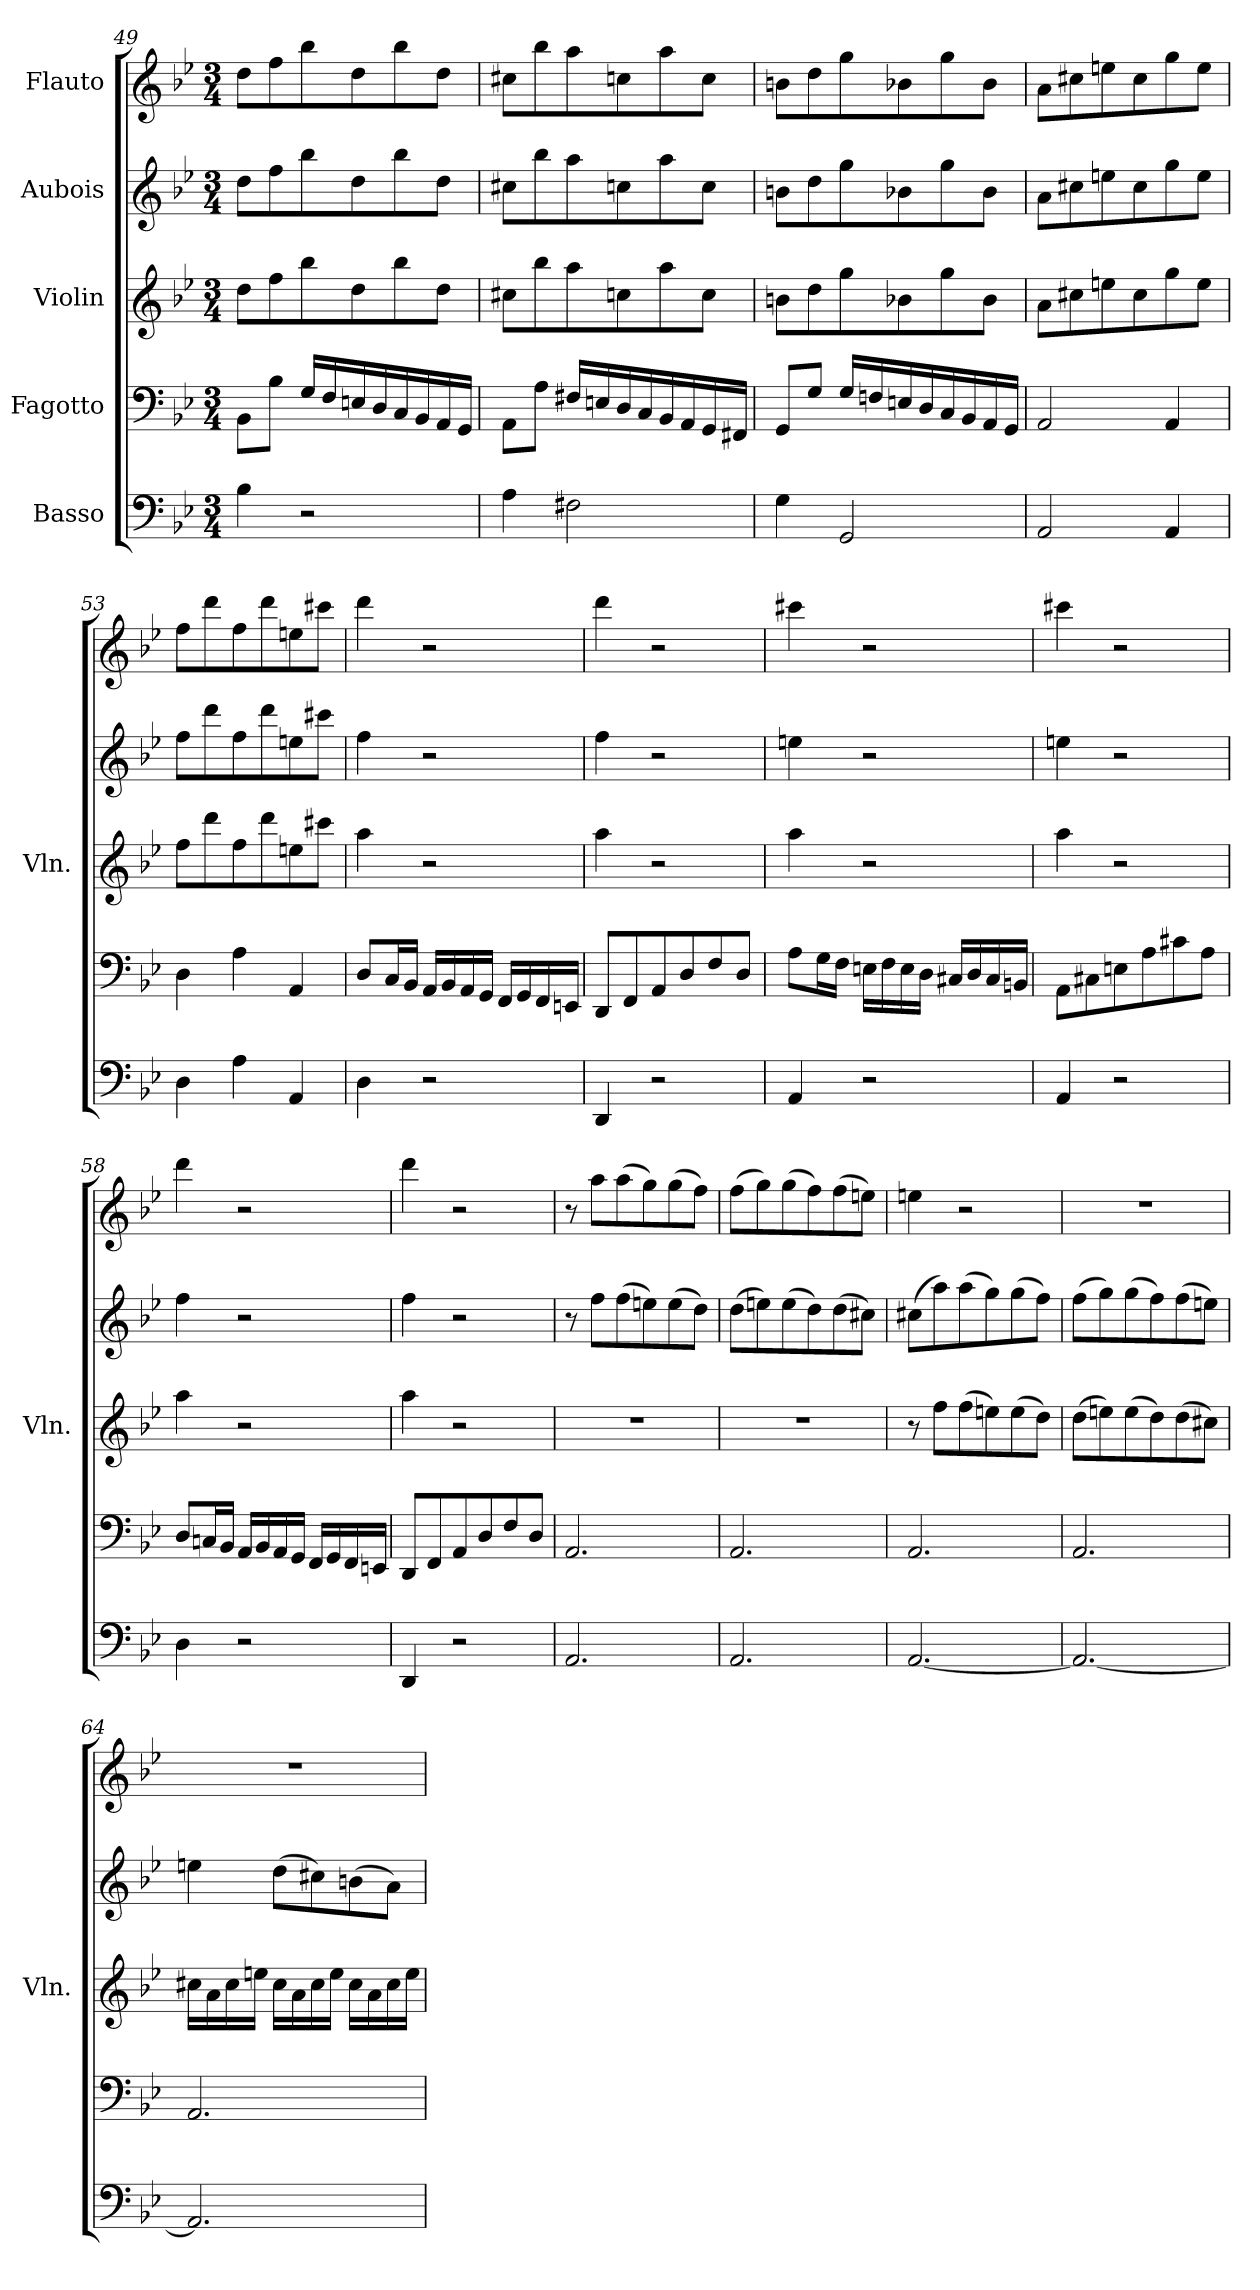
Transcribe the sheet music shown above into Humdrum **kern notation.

**kern	**kern	**kern	**kern	**kern
*part5	*part4	*part3	*part2	*part1
*staff5	*staff4	*staff3	*staff2	*staff1
*I"Basso	*I"Fagotto	*I"Violin	*I"Aubois	*I"Flauto
*	*	*I'Vln.	*	*
!!LO:LB:g=z
*clefF4	*clefF4	*clefG2	*clefG2	*clefG2
*k[b-e-]	*k[b-e-]	*k[b-e-]	*k[b-e-]	*k[b-e-]
*M3/4	*M3/4	*M3/4	*M3/4	*M3/4
=49	=49	=49	=49	=49
4B-\	8BB-\L	8dd\L	8dd\L	8dd\L
.	8B-\J	8ff\	8ff\	8ff\
2r	16G/LL	8bb-\	8bb-\	8bb-\
.	16F/	.	.	.
.	16En/	8dd\	8dd\	8dd\
.	16D/	.	.	.
.	16C/	8bb-\	8bb-\	8bb-\
.	16BB-/	.	.	.
.	16AA/	8dd\J	8dd\J	8dd\J
.	16GG/JJ	.	.	.
=50	=50	=50	=50	=50
4A\	8AA\L	8cc#X\L	8cc#X\L	8cc#X\L
.	8A\J	8bb-\	8bb-\	8bb-\
2F#X\	16F#X/LL	8aa\	8aa\	8aa\
.	16En/	.	.	.
.	16D/	8ccn\	8ccn\	8ccn\
.	16C/	.	.	.
.	16BB-/	8aa\	8aa\	8aa\
.	16AA/	.	.	.
.	16GG/	8cc\J	8cc\J	8cc\J
.	16FF#X/JJ	.	.	.
=51	=51	=51	=51	=51
4G\	8GG/L	8bn\L	8bn\L	8bn\L
.	8G/J	8dd\	8dd\	8dd\
2GG/	16G/LL	8gg\	8gg\	8gg\
.	16Fn/	.	.	.
.	16En/	8b-X\	8b-X\	8b-X\
.	16D/	.	.	.
.	16C/	8gg\	8gg\	8gg\
.	16BB-/	.	.	.
.	16AA/	8b-\J	8b-\J	8b-\J
.	16GG/JJ	.	.	.
=52	=52	=52	=52	=52
2AA/	2AA/	8a\L	8a\L	8a\L
.	.	8cc#X\	8cc#X\	8cc#X\
.	.	8een\	8een\	8een\
.	.	8cc#\	8cc#\	8cc#\
4AA/	4AA/	8gg\	8gg\	8gg\
.	.	8ee\J	8ee\J	8ee\J
=53	=53	=53	=53	=53
4D\	4D\	8ff\L	8ff\L	8ff\L
.	.	8ddd\	8ddd\	8ddd\
4A\	4A\	8ff\	8ff\	8ff\
.	.	8ddd\	8ddd\	8ddd\
4AA/	4AA/	8een\	8een\	8een\
.	.	8ccc#X\J	8ccc#X\J	8ccc#X\J
=54	=54	=54	=54	=54
4D\	8D/L	4aa\	4ff\	4ddd\
.	16C/L	.	.	.
.	16BB-/JJ	.	.	.
2r	16AA/LL	2r	2r	2r
.	16BB-/	.	.	.
.	16AA/	.	.	.
.	16GG/JJ	.	.	.
.	16FF/LL	.	.	.
.	16GG/	.	.	.
.	16FF/	.	.	.
.	16EEn/JJ	.	.	.
=55	=55	=55	=55	=55
4DD/	8DD/L	4aa\	4ff\	4ddd\
.	8FF/	.	.	.
2r	8AA/	2r	2r	2r
.	8D/	.	.	.
.	8F/	.	.	.
.	8D/J	.	.	.
!!LO:PB:g=z
=56	=56	=56	=56	=56
4AA/	8A\L	4aa\	4een\	4ccc#X\
.	16G\L	.	.	.
.	16F\JJ	.	.	.
2r	16En\LL	2r	2r	2r
.	16F\	.	.	.
.	16E\	.	.	.
.	16D\JJ	.	.	.
.	16C#X/LL	.	.	.
.	16D/	.	.	.
.	16C#/	.	.	.
.	16BBn/JJ	.	.	.
=57	=57	=57	=57	=57
4AA/	8AA\L	4aa\	4een\	4ccc#X\
.	8C#X\	.	.	.
2r	8En\	2r	2r	2r
.	8A\	.	.	.
.	8c#X\	.	.	.
.	8A\J	.	.	.
=58	=58	=58	=58	=58
4D\	8D/L	4aa\	4ff\	4ddd\
.	16Cn/L	.	.	.
.	16BB-/JJ	.	.	.
2r	16AA/LL	2r	2r	2r
.	16BB-/	.	.	.
.	16AA/	.	.	.
.	16GG/JJ	.	.	.
.	16FF/LL	.	.	.
.	16GG/	.	.	.
.	16FF/	.	.	.
.	16EEn/JJ	.	.	.
=59	=59	=59	=59	=59
4DD/	8DD/L	4aa\	4ff\	4ddd\
.	8FF/	.	.	.
2r	8AA/	2r	2r	2r
.	8D/	.	.	.
.	8F/	.	.	.
.	8D/J	.	.	.
=60	=60	=60	=60	=60
2.AA/	2.AA/	2.r	8r	8r
.	.	.	8ff\L	8aa\L
.	.	.	(>8ff\	(>8aa\
.	.	.	8een\)	8gg\)
.	.	.	(>8ee\	(>8gg\
.	.	.	8dd\J)	8ff\J)
=61	=61	=61	=61	=61
2.AA/	2.AA/	2.r	(>8dd\L	(>8ff\L
.	.	.	8een\)	8gg\)
.	.	.	(>8ee\	(>8gg\
.	.	.	8dd\)	8ff\)
.	.	.	(>8dd\	(>8ff\
.	.	.	8cc#X\J)	8een\J)
=62	=62	=62	=62	=62
[2.AA/	2.AA/	8r	(>8cc#X\L	4een\
.	.	8ff\L	8aa\)	.
.	.	(>8ff\	(>8aa\	2r
.	.	8een\)	8gg\)	.
.	.	(>8ee\	(>8gg\	.
.	.	8dd\J)	8ff\J)	.
=63	=63	=63	=63	=63
2.AA/_	2.AA/	(>8dd\L	(>8ff\L	2.r
.	.	8een\)	8gg\)	.
.	.	(>8ee\	(>8gg\	.
.	.	8dd\)	8ff\)	.
.	.	(>8dd\	(>8ff\	.
.	.	8cc#X\J)	8een\J)	.
!!LO:LB:g=z
=64	=64	=64	=64	=64
2.AA/]	2.AA/	16cc#X\LL	4een\	2.r
.	.	16a\	.	.
.	.	16cc#\	.	.
.	.	16een\JJ	.	.
.	.	16cc#\LL	(>8dd\L	.
.	.	16a\	.	.
.	.	16cc#\	8cc#X\)	.
.	.	16ee\JJ	.	.
.	.	16cc#\LL	(>8bn\	.
.	.	16a\	.	.
.	.	16cc#\	8a\J)	.
.	.	16ee\JJ	.	.
=	=	=	=	=
*-	*-	*-	*-	*-
